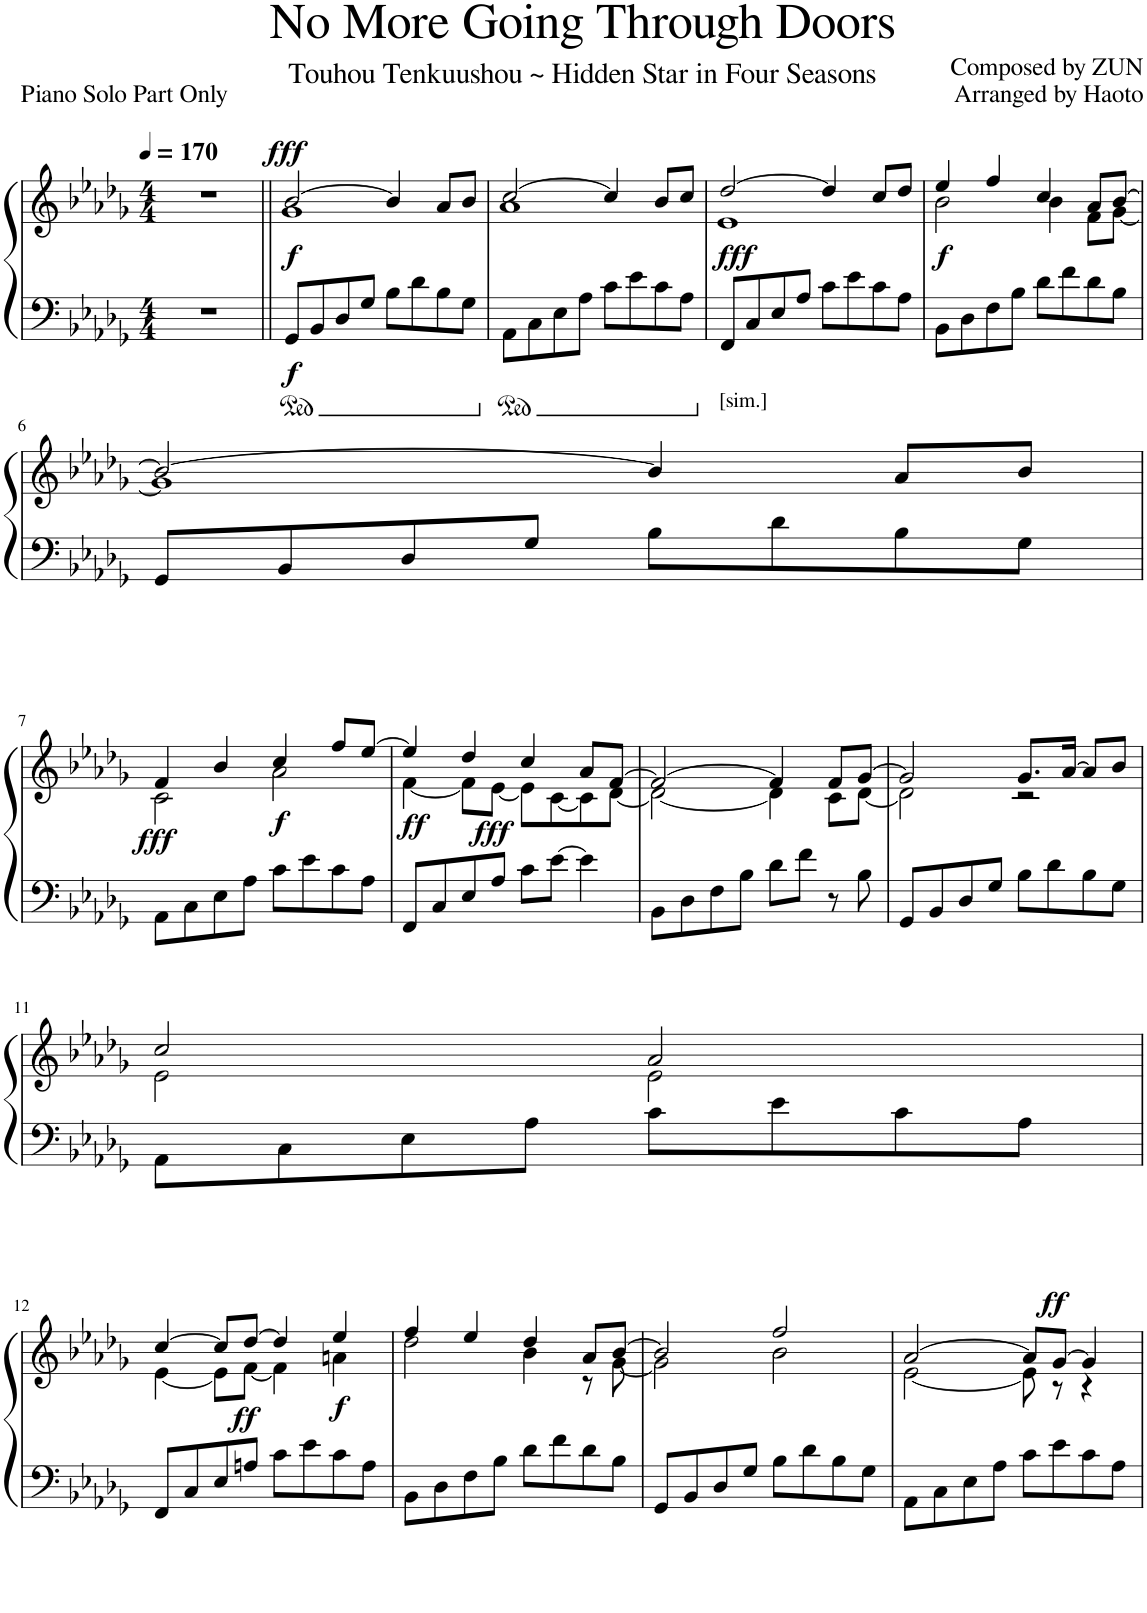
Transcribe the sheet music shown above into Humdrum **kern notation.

**kern	**kern	**dynam
*part1	*part1	*part1
*staff2	*staff1	*staff1/2
*I"Piano	*	*
*I'Pno.	*	*
*clefF4	*clefG2	*
*k[b-e-a-d-g-]	*k[b-e-a-d-g-]	*
*M4/4	*M4/4	*
*MM170	*MM170	*
=1	=1	=1
1r	1r	.
=2||	=2||	=2||
*	*^	*
!	!	!	!LO:DY:b=2
!	!	!	!LO:DY:n=1:a
!	!	!	!LO:DY:n=2:b
8GG-/L	[2b-/	1g-	f fff f
8BB-/	.	.	.
8D-/	.	.	.
8G-/J	.	.	.
8B-\L	4b-/]	.	.
8d-\	.	.	.
8B-\	8a-/L	.	.
8G-\J	8b-/J	.	.
=3	=3	=3	=3
8AA-\L	[2cc/	1a-	.
8C\	.	.	.
8E-\	.	.	.
8A-\J	.	.	.
8c\L	4cc/]	.	.
8e-\	.	.	.
8c\	8b-/L	.	.
8A-\J	8cc/J	.	.
=4	=4	=4	=4
!LO:TX:b:t=[sim.]	!	!	!
!	!	!	!LO:DY:b
8FF/L	[2dd-/	1e-	fff
8C/	.	.	.
8E-/	.	.	.
8A-/J	.	.	.
8c\L	4dd-/]	.	.
8e-\	.	.	.
8c\	8cc/L	.	.
8A-\J	8dd-/J	.	.
=5	=5	=5	=5
!	!	!	!LO:DY:b
8BB-\L	4ee-/	2b-\	f
8D-\	.	.	.
8F\	4ff/	.	.
8B-\J	.	.	.
8d-\L	4cc/	4b-\	.
8f\	.	.	.
8d-\	8a-/L	8f\L	.
8B-\J	[8b-/J	[8g-\J	.
!!LO:LB:g=z	!!
=6	=6	=6	=6
8GG-/L	2b-/_	1g-]	.
8BB-/	.	.	.
8D-/	.	.	.
8G-/J	.	.	.
8B-\L	4b-/]	.	.
8d-\	.	.	.
8B-\	8a-/L	.	.
8G-\J	8b-/J	.	.
!!LO:LB:g=z	!!
=7	=7	=7	=7
!	!	!	!LO:DY:b
8AA-\L	4f/	2c\	fff
8C\	.	.	.
8E-\	4b-/	.	.
8A-\J	.	.	.
!	!	!	!LO:DY:b
8c\L	4cc/	2a-\	f
8e-\	.	.	.
8c\	8ff/L	.	.
8A-\J	[8ee-/J	.	.
=8	=8	=8	=8
!	!	!	!LO:DY:b
8FF/L	4ee-/]	[4f\	ff
8C/	.	.	.
8E-/	4dd-/	8f\L]	.
!	!	!	!LO:DY:b
8A-/J	.	[8e-\J	fff
8c\L	4cc/	8e-\L]	.
[8e-\J	.	[8c\	.
4e-\]	8a-/L	8c\]	.
.	[8f/J	[8d-\J	.
=9	=9	=9	=9
8BB-\L	2f/_	2d-\_	.
8D-\	.	.	.
8F\	.	.	.
8B-\J	.	.	.
8d-\L	4f/]	4d-\]	.
8f\J	.	.	.
8r	8f/L	8c\L	.
8B-\	[8g-/J	[8d-\J	.
=10	=10	=10	=10
8GG-/L	2g-/]	2d-\]	.
8BB-/	.	.	.
8D-/	.	.	.
8G-/J	.	.	.
8B-\L	8.g-/L	2r	.
8d-\	.	.	.
.	[16a-/Jk	.	.
8B-\	8a-/L]	.	.
8G-\J	8b-/J	.	.
!!LO:LB:g=z	!!
=11	=11	=11	=11
8AA-\L	2cc/	2e-\	.
8C\	.	.	.
8E-\	.	.	.
8A-\J	.	.	.
8c\L	2a-/	2e-\	.
8e-\	.	.	.
8c\	.	.	.
8A-\J	.	.	.
!!LO:LB:g=z	!!
=12	=12	=12	=12
8FF/L	[4cc/	[4e-\	.
8C/	.	.	.
8E-/	8cc/L]	8e-\L]	.
!	!	!	!LO:DY:b
8An/J	[8dd-/J	[8f\J	ff
8c\L	4dd-/]	4f\]	.
8e-\	.	.	.
!	!	!	!LO:DY:b
8c\	4ee-/	4an\	f
8A\J	.	.	.
=13	=13	=13	=13
8BB-\L	4ff/	2dd-\	.
8D-\	.	.	.
8F\	4ee-/	.	.
8B-\J	.	.	.
8d-\L	4dd-/	4b-\	.
8f\	.	.	.
8d-\	8a-/L	8r	.
8B-\J	[8b-/J	[8g-\	.
=14	=14	=14	=14
8GG-/L	2b-/]	2g-\]	.
8BB-/	.	.	.
8D-/	.	.	.
8G-/J	.	.	.
8B-\L	2ff/	2b-\	.
8d-\	.	.	.
8B-\	.	.	.
8G-\J	.	.	.
=15	=15	=15	=15
8AA-\L	[2a-/	[2e-\	.
8C\	.	.	.
8E-\	.	.	.
8A-\J	.	.	.
8c\L	8a-/L]	8e-\]	.
!	!	!	!LO:DY:a
8e-\	[8g-/J	8r	ff
8c\	4g-/]	4r	.
8A-\J	.	.	.
*	*v	*v	*
=	=	=
*-	*-	*-
